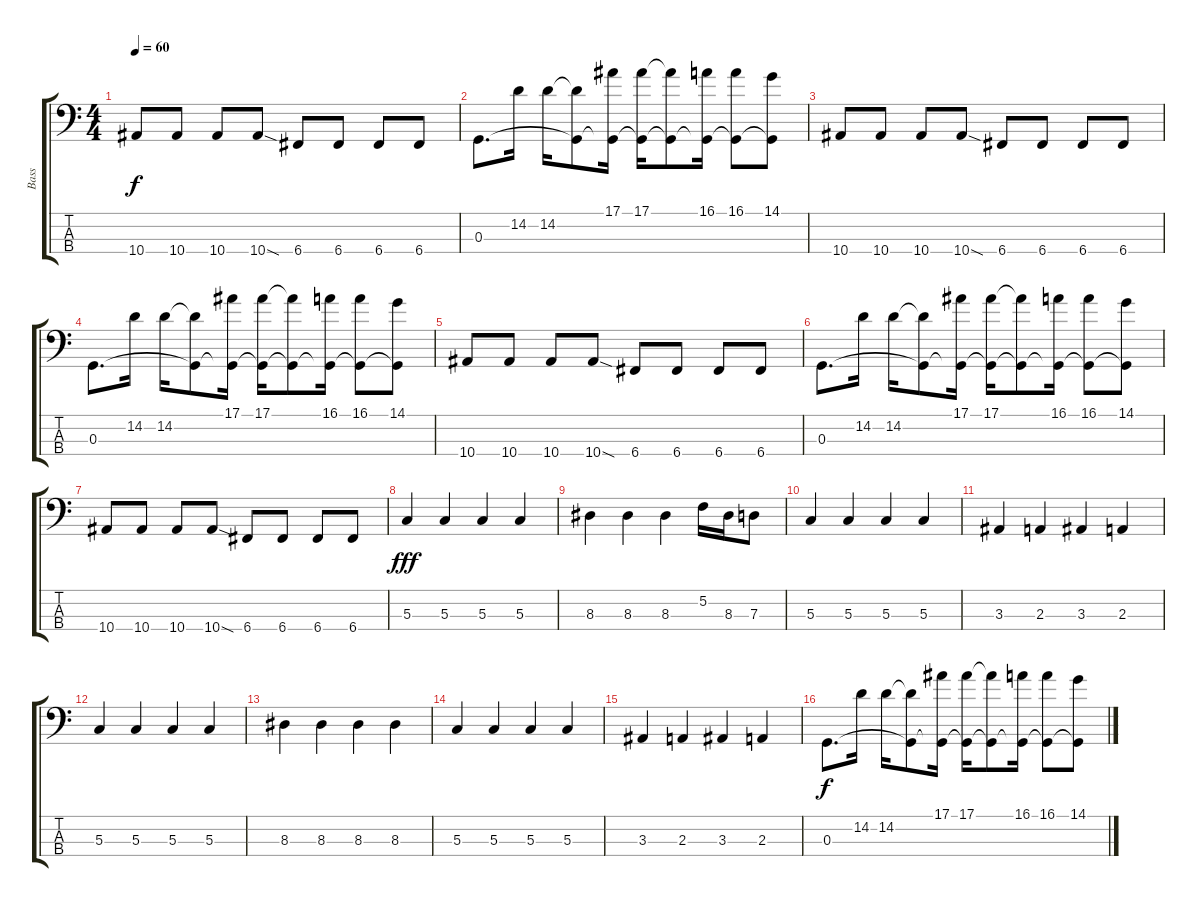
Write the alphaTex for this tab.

\track ("Bass" "Bass") {instrument electricbassfinger}
\staff {score tabs}
\tuning (F2 C2 G1 C1) {hide}
\ts (4 4)
\tempo 60
\clef f4
\ks c
10.4.8{dy f} 10.4.8 10.4.8 10.4{sod}.8 6.4.8 6.4.8 6.4.8 6.4.8 |
0.3.8{d} 14.2.16 14.2.16 (14.2{t} 0.3{t}).8 (17.1 0.3{t}).16 (17.1 0.3{t}).16 (17.1{t} 0.3{t}).8 (16.1 0.3{t}).16 (16.1 0.3{t}).8 (14.1 0.3{t}).8 |
10.4.8 10.4.8 10.4.8 10.4{sod}.8 6.4.8 6.4.8 6.4.8 6.4.8 |
0.3.8{d} 14.2.16 14.2.16 (14.2{t} 0.3{t}).8 (17.1 0.3{t}).16 (17.1 0.3{t}).16 (17.1{t} 0.3{t}).8 (16.1 0.3{t}).16 (16.1 0.3{t}).8 (14.1 0.3{t}).8 |
10.4.8 10.4.8 10.4.8 10.4{sod}.8 6.4.8 6.4.8 6.4.8 6.4.8 |
0.3.8{d} 14.2.16 14.2.16 (14.2{t} 0.3{t}).8 (17.1 0.3{t}).16 (17.1 0.3{t}).16 (17.1{t} 0.3{t}).8 (16.1 0.3{t}).16 (16.1 0.3{t}).8 (14.1 0.3{t}).8 |
10.4.8 10.4.8 10.4.8 10.4{sod}.8 6.4.8 6.4.8 6.4.8 6.4.8 |
5.3.4{dy fff} 5.3.4 5.3.4 5.3.4 |
8.3.4 8.3.4 8.3.4 5.2.16 8.3.16 7.3.8 |
5.3.4 5.3.4 5.3.4 5.3.4 |
3.3.4 2.3.4 3.3.4 2.3.4 |
5.3.4 5.3.4 5.3.4 5.3.4 |
8.3.4 8.3.4 8.3.4 8.3.4 |
5.3.4 5.3.4 5.3.4 5.3.4 |
3.3.4 2.3.4 3.3.4 2.3.4 |
0.3.8{d dy f volume 7 balance 5} 14.2.16 14.2.16 (14.2{t} 0.3{t}).8 (17.1 0.3{t}).16 (17.1 0.3{t}).16 (17.1{t} 0.3{t}).8 (16.1 0.3{t}).16 (16.1 0.3{t}).8 (14.1 0.3{t}).8
